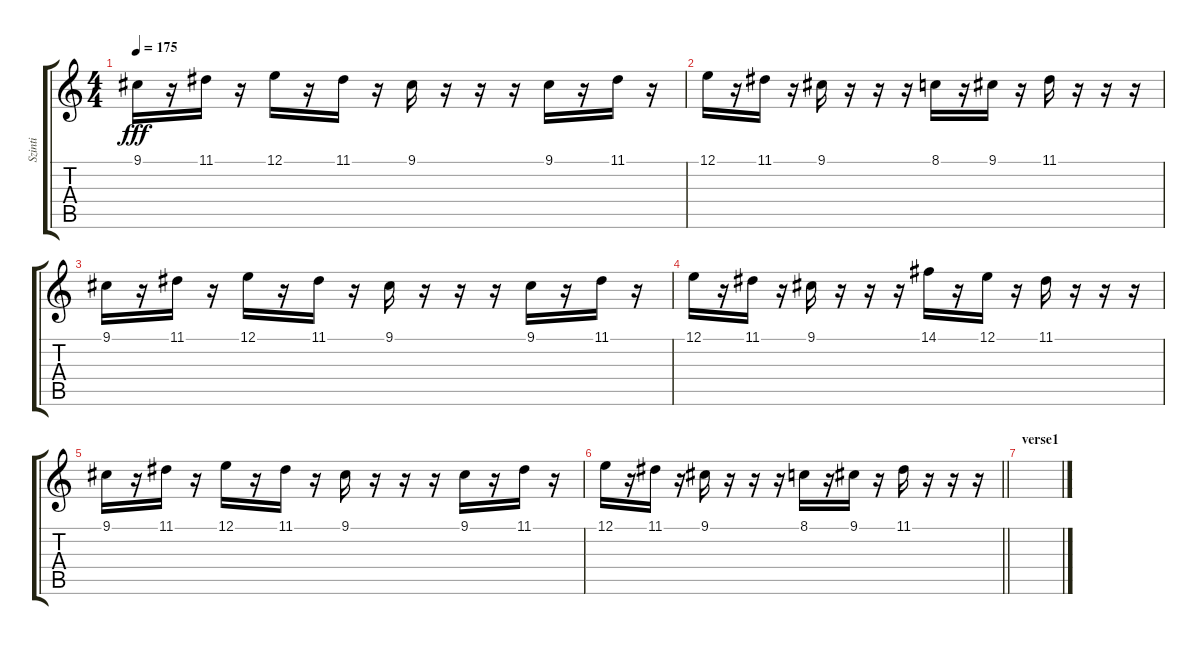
\track ("Szinti" "Szinti") {instrument stringensemble1}
\staff {score tabs}
\tuning (E4 B3 G3 D3 A2 E2) {hide}
\ts (4 4)
\tempo 175
\clef g2
\ks c
9.1.16{dy fff} r.16 11.1.16 r.16 12.1.16 r.16 11.1.16 r.16 9.1.16 r.16 r.16 r.16 9.1.16 r.16 11.1.16 r.16 |
12.1.16 r.16 11.1.16 r.16 9.1.16 r.16 r.16 r.16 8.1.16 r.16 9.1.16 r.16 11.1.16 r.16 r.16 r.16 |
9.1.16 r.16 11.1.16 r.16 12.1.16 r.16 11.1.16 r.16 9.1.16 r.16 r.16 r.16 9.1.16 r.16 11.1.16 r.16 |
12.1.16 r.16 11.1.16 r.16 9.1.16 r.16 r.16 r.16 14.1.16 r.16 12.1.16 r.16 11.1.16 r.16 r.16 r.16 |
9.1.16 r.16 11.1.16 r.16 12.1.16 r.16 11.1.16 r.16 9.1.16 r.16 r.16 r.16 9.1.16 r.16 11.1.16 r.16 |
\barLineRight lightlight
12.1.16 r.16 11.1.16 r.16 9.1.16 r.16 r.16 r.16 8.1.16 r.16 9.1.16 r.16 11.1.16 r.16 r.16 r.16 |
\section ("" "verse1")
